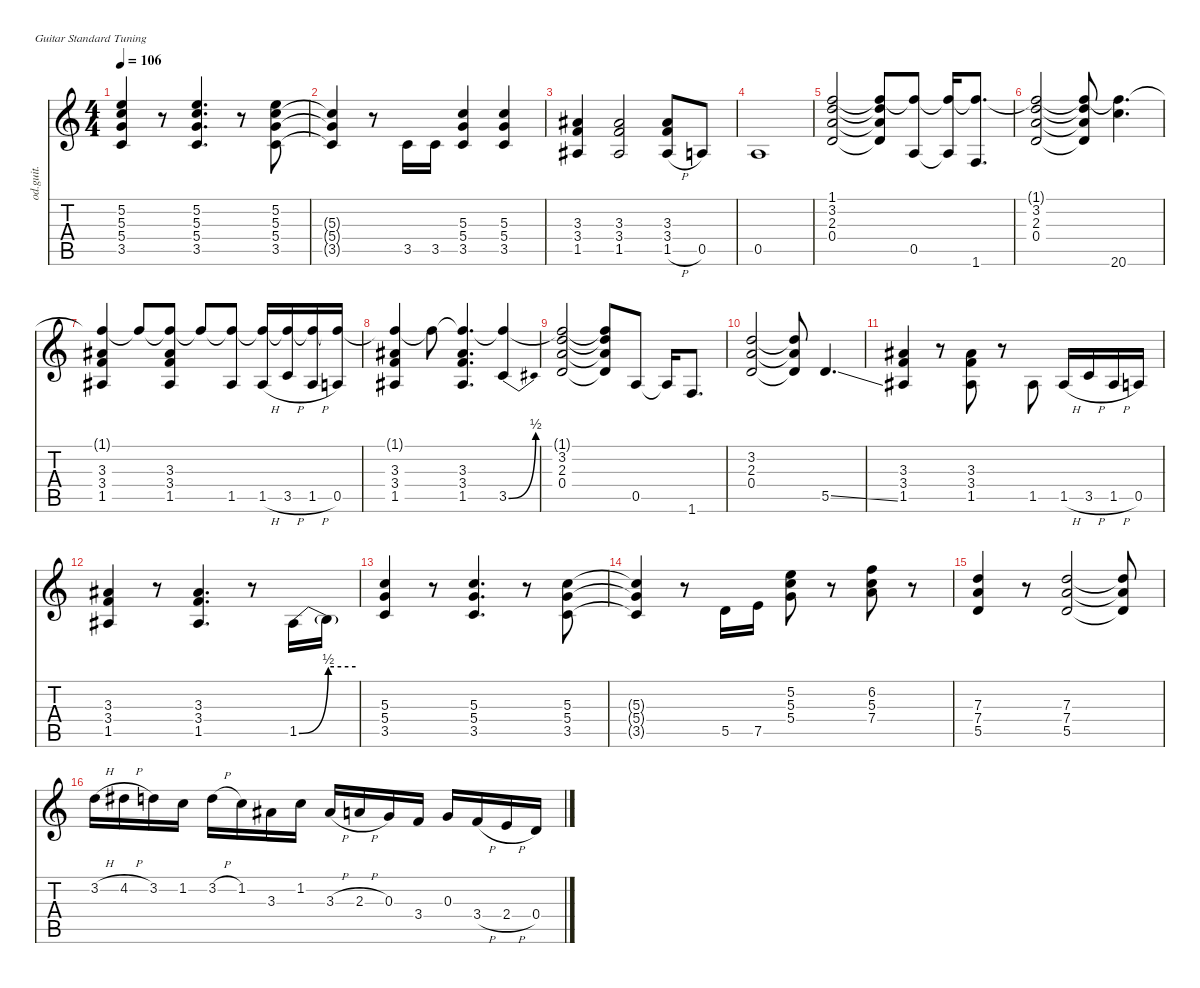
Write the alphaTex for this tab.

\defaultSystemsLayout 4
\hideDynamics
\bracketExtendMode nobrackets
\track ("Randy Rhoads (Base)" "od.guit.") {instrument overdrivenguitar}
\staff {score tabs}
\tuning (E4 B3 G3 D3 A2 E2)
\ts (4 4)
\tempo 106
\clef g2
\ks c
(5.2 5.3 5.4 3.5).4{dy f beam Up} r.8{beam Down} (5.2 5.3 5.4 3.5).4{d beam Up} r.8{beam Down} (5.2 5.3 5.4 3.5).8{beam Up} |
(5.3{t} 5.4{t} 3.5{t}).4{beam Up} r.8{beam Down} 3.5.16{beam Up} 3.5.16{beam Up} (5.3 5.4 3.5).4{beam Up} (5.3 5.4 3.5).4{beam Up} |
(3.3{acc #} 3.4 1.5{acc #}).4{beam Up} (3.3{acc #} 3.4 1.5{acc #}).2{beam Up} (3.3{acc #} 3.4 1.5{h acc #}).8{beam Up} 0.5.8{beam Up} |
0.5.1{beam Up} |
(1.1 3.2 2.3 0.4).2{beam Up} (1.1{t} 3.2{t} 2.3{t} 0.4{t}).8{beam Up} (0.5 1.1{t}).8{beam Up} (0.5{t} 1.1{t}).16{beam Up} (1.6 1.1{t}).8{d beam Up} |
(3.2 2.3 0.4 1.1{t}).2{beam Up} (3.2{t} 2.3{t} 0.4{t} 1.1{t}).8{beam Up} (20.6 1.1{t}).4{d beam Down} |
(3.3{acc #} 3.4 1.5{acc #} 1.1{t}).4{beam Up} 1.1{t}.8{dy mf beam Up} (3.3{acc #} 3.4 1.5{acc #} 1.1{t}).8{dy f beam Up} 1.1{t}.8{dy mf beam Up} (1.5{acc #} 1.1{t}).8{dy f beam Up} (1.5{h acc #} 1.1{t}).16{beam Up} (3.5{h} 1.1{t}).16{beam Up} (1.5{h acc #} 1.1{t}).16{beam Up} (0.5 1.1{t}).16{beam Up} |
(3.3{acc #} 3.4 1.5{acc #} 1.1{t}).4{beam Up} 1.1{t}.8{dy mf beam Down} (3.3{acc #} 3.4 1.5{acc #} 1.1{t}).4{d dy f beam Up} (3.5{be (bend 0 0 30 2)} 1.1{t}).4{beam Up} |
(3.2 2.3 0.4 1.1{t}).2{beam Up} (1.1{t} 3.2{t} 2.3{t} 0.4{t}).8{beam Up} 0.5.8{beam Up} 0.5{t}.16{beam Up} 1.6.8{d beam Up} |
(3.2 2.3 0.4).2{beam Up} (3.2{t} 2.3{t} 0.4{t}).8{beam Up} 5.5{ss}.4{d beam Up} |
(3.3{acc #} 3.4 1.5{acc #}).4{beam Up} r.8{beam Down} (3.3{acc #} 3.4 1.5{acc #}).8{beam Up} r.8{beam Down} 1.5{acc #}.8{beam Up} 1.5{h acc #}.16{beam Up} 3.5{h}.16{beam Up} 1.5{h acc #}.16{beam Up} 0.5.16{beam Up} |
(3.3{acc #} 3.4 1.5{acc #}).4{beam Up} r.8{beam Down} (3.3{acc #} 3.4 1.5{acc #}).4{d beam Up} r.8{beam Down} 1.5{be (bend 0 0 60 2) acc #}.16{beam Up} 1.5{be (hold 0 2 60 2) t}.16{beam Up} |
(5.3 5.4 3.5).4{beam Up} r.8{beam Down} (5.3 5.4 3.5).4{d beam Up} r.8{beam Down} (5.3 5.4 3.5).8{beam Up} |
(5.3{t} 5.4{t} 3.5{t}).4{beam Up} r.8{beam Down} 5.5.16{beam Up} 7.5.16{beam Up} (5.2 5.3 5.4).8{beam Down} r.8{beam Down} (6.2 5.3 7.4).8{beam Down} r.8{beam Down} |
(7.3 7.4 5.5).4{beam Up} r.8{beam Down} (7.3 7.4 5.5).2{beam Up} (7.3{t} 7.4{t} 5.5{t}).8{beam Up} |
3.2{h}.16{beam Down} 4.2{h acc #}.16{beam Down} 3.2.16{beam Down} 1.2.16{beam Down} 3.2{h}.16{beam Down} 1.2.16{beam Down} 3.3{acc #}.16{beam Down} 1.2.16{beam Down} 3.3{h acc #}.16{beam Up} 2.3{h}.16{beam Up} 0.3.16{beam Up} 3.4.16{beam Up} 0.3.16{beam Up} 3.4{h}.16{beam Up} 2.4{h}.16{beam Up} 0.4.16{beam Up}
